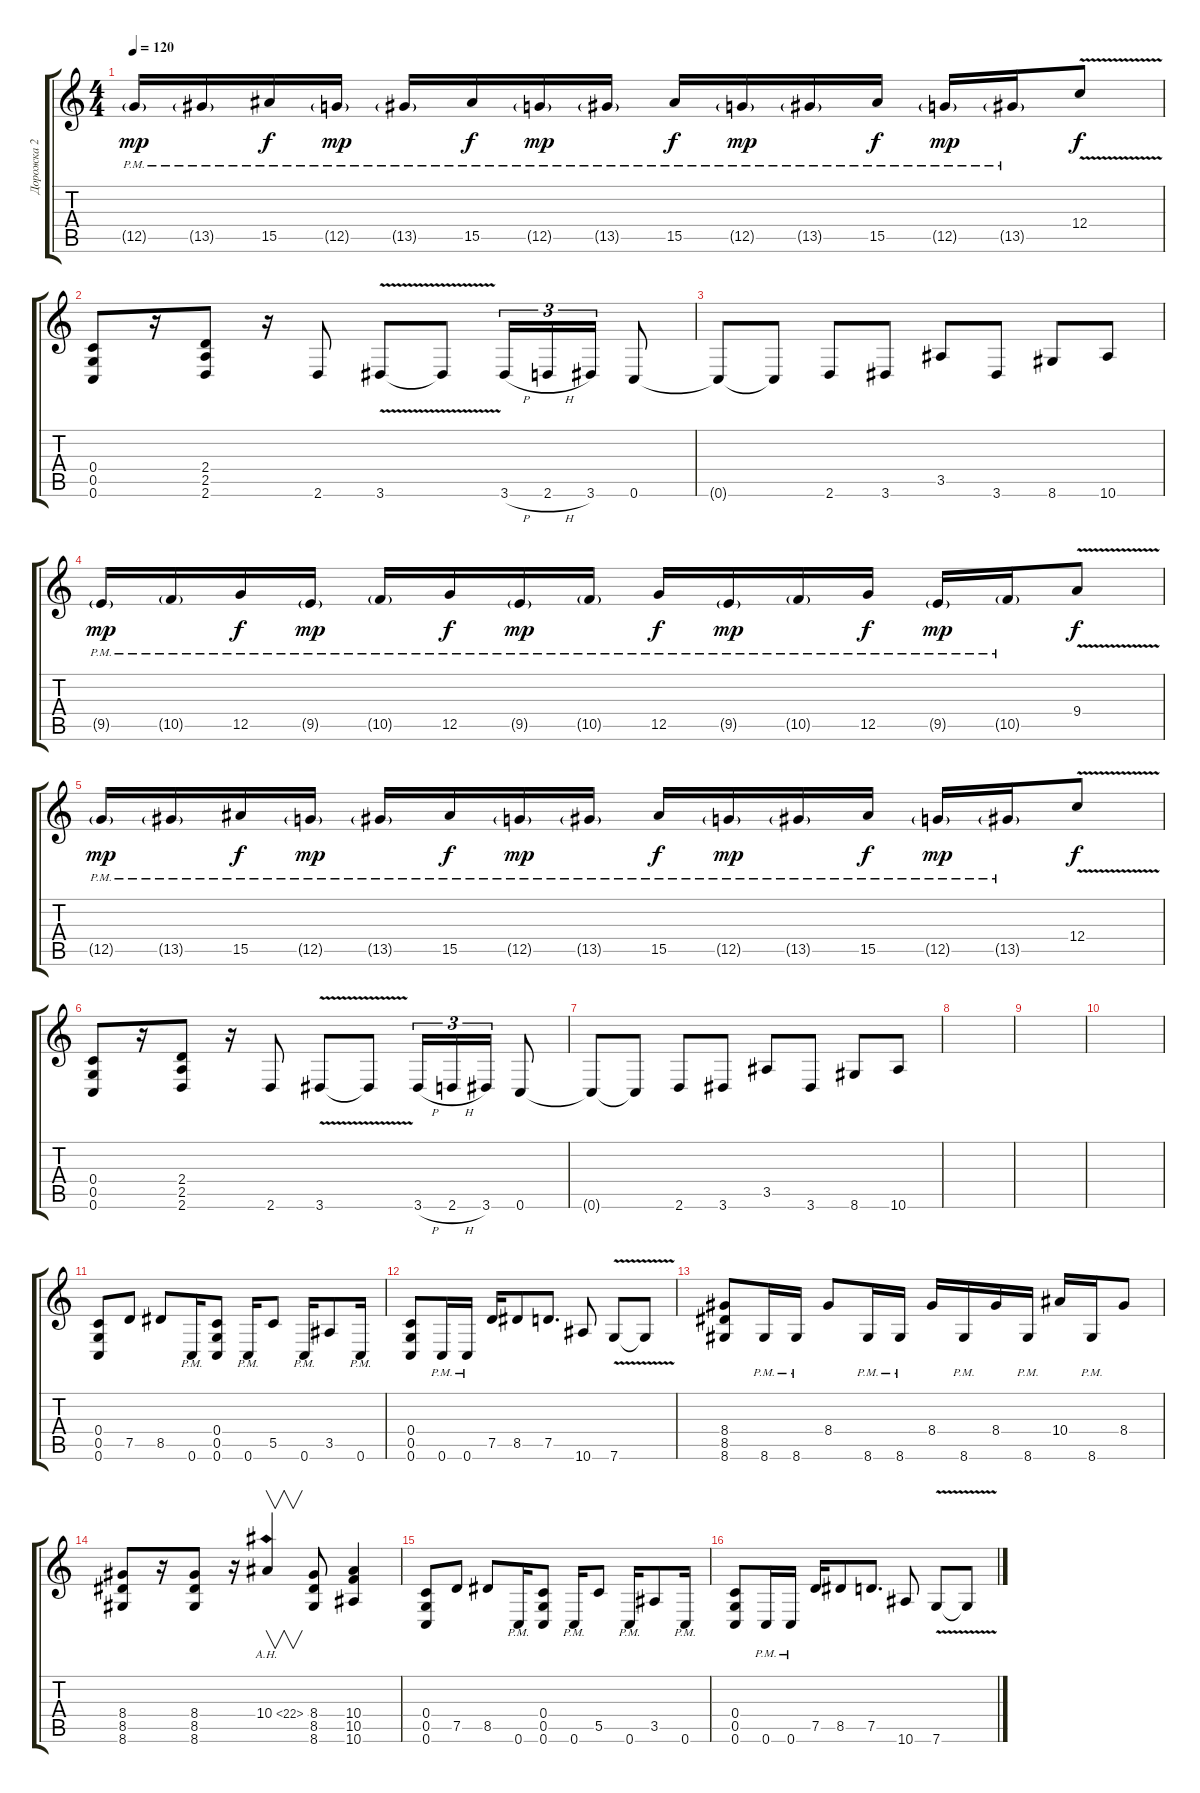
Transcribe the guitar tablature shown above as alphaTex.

\track ("Дорожка 2" "Дорожка 2") {instrument distortionguitar}
\staff {score tabs}
\tuning (D4 A3 F3 C3 G2 C2) {hide}
\ts (4 4)
\tempo 120
\clef g2
\ks c
12.5{g pm}.16{dy mp} 13.5{g pm}.16 15.5{pm}.16{dy f} 12.5{g pm}.16{dy mp} 13.5{g pm}.16 15.5{pm}.16{dy f} 12.5{g pm}.16{dy mp} 13.5{g pm}.16 15.5{pm}.16{dy f} 12.5{g pm}.16{dy mp} 13.5{g pm}.16 15.5{pm}.16{dy f} 12.5{g pm}.16{dy mp} 13.5{g pm}.16 12.4{v}.8{dy f} |
(0.4 0.5 0.6).8 r.16 (2.4 2.5 2.6).8 r.16 2.6.8 3.6{v}.8 3.6{t}.8 3.6{h}.16{tu (3 2)} 2.6{h}.16{tu (3 2)} 3.6.16{tu (3 2)} 0.6.8 |
0.6{t}.8 0.6{t}.8 2.6.8 3.6.8 3.5.8 3.6.8 8.6.8 10.6.8 |
9.5{g pm}.16{dy mp} 10.5{g pm}.16 12.5{pm}.16{dy f} 9.5{g pm}.16{dy mp} 10.5{g pm}.16 12.5{pm}.16{dy f} 9.5{g pm}.16{dy mp} 10.5{g pm}.16 12.5{pm}.16{dy f} 9.5{g pm}.16{dy mp} 10.5{g pm}.16 12.5{pm}.16{dy f} 9.5{g pm}.16{dy mp} 10.5{g pm}.16 9.4{v}.8{dy f} |
12.5{g pm}.16{dy mp} 13.5{g pm}.16 15.5{pm}.16{dy f} 12.5{g pm}.16{dy mp} 13.5{g pm}.16 15.5{pm}.16{dy f} 12.5{g pm}.16{dy mp} 13.5{g pm}.16 15.5{pm}.16{dy f} 12.5{g pm}.16{dy mp} 13.5{g pm}.16 15.5{pm}.16{dy f} 12.5{g pm}.16{dy mp} 13.5{g pm}.16 12.4{v}.8{dy f} |
(0.4 0.5 0.6).8 r.16 (2.4 2.5 2.6).8 r.16 2.6.8 3.6{v}.8 3.6{t}.8 3.6{h}.16{tu (3 2)} 2.6{h}.16{tu (3 2)} 3.6.16{tu (3 2)} 0.6.8 |
0.6{t}.8 0.6{t}.8 2.6.8 3.6.8 3.5.8 3.6.8 8.6.8 10.6.8 |
|
|
|
(0.4 0.5 0.6).8 7.5.8 8.5.8 0.6{pm}.16 (0.4 0.5 0.6).8 0.6{pm}.16 5.5.8 0.6{pm}.16 3.5.8 0.6{pm}.16 |
(0.4 0.5 0.6).8 0.6{pm}.16 0.6{pm}.16 7.5.16 8.5.8 7.5.8{d} 10.6.8 7.6{v}.8 7.6{t}.8 |
(8.4 8.5 8.6).8 8.6{pm}.16 8.6{pm}.16 8.4.8 8.6{pm}.16 8.6{pm}.16 8.4.16 8.6{pm}.16 8.4.16 8.6{pm}.16 10.4.16 8.6{pm}.16 8.4.8 |
(8.4 8.5 8.6).8 r.16 (8.4 8.5 8.6).8 r.16 10.4{ah 12}.4{v instrument guitarharmonics} (8.4 8.5 8.6).8{instrument distortionguitar} (10.4 10.5 10.6).4 |
(0.4 0.5 0.6).8 7.5.8 8.5.8 0.6{pm}.16 (0.4 0.5 0.6).8 0.6{pm}.16 5.5.8 0.6{pm}.16 3.5.8 0.6{pm}.16 |
(0.4 0.5 0.6).8 0.6{pm}.16 0.6{pm}.16 7.5.16 8.5.8 7.5.8{d} 10.6.8 7.6{v}.8 7.6{t}.8
